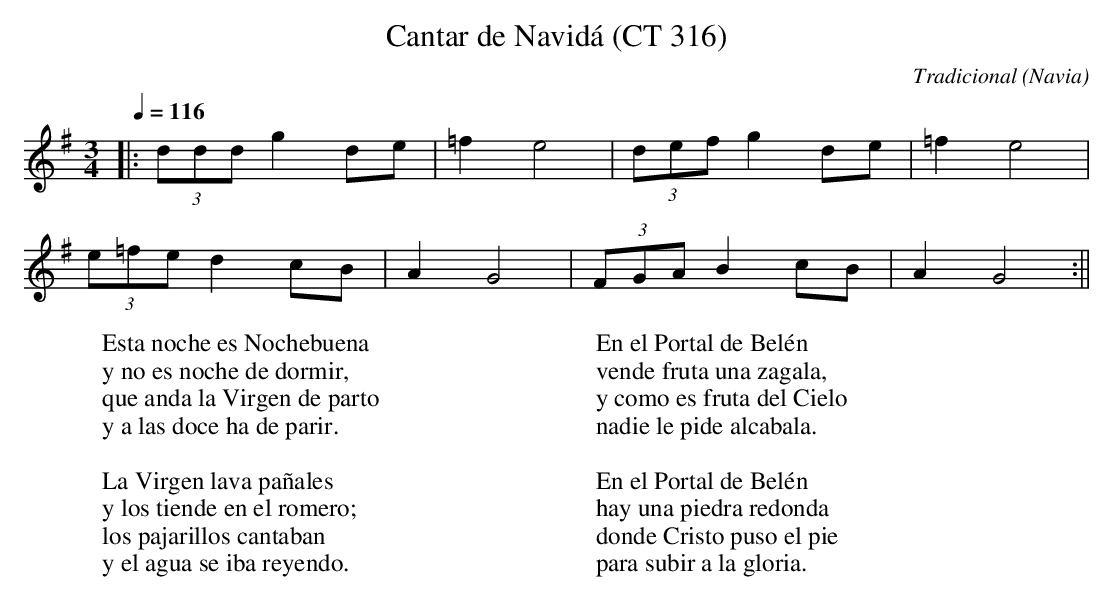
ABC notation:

X:1
T:Cantar de Navidá (CT 316)
C:Tradicional
O:Navia
M:3/4
L:1/8
Q:1/4=116
W:Esta noche es Nochebuena
W:y no es noche de dormir,
W:que anda la Virgen de parto
W:y a las doce ha de parir.
W:
W:La Virgen lava pañales
W:y los tiende en el romero;
W:los pajarillos cantaban
W:y el agua se iba reyendo.
W:
W:En el Portal de Belén
W:vende fruta una zagala,
W:y como es fruta del Cielo
W:nadie le pide alcabala.
W:
W:En el Portal de Belén
W:hay una piedra redonda
W:donde Cristo puso el pie
W:para subir a la gloria.
K:G
|: (3ddd g2 de|=f2 e4|(3def g2 de|=f2 e4|
(3e=fe d2 cB|A2 G4|(3FGA B2 cB|A2 G4 :||
